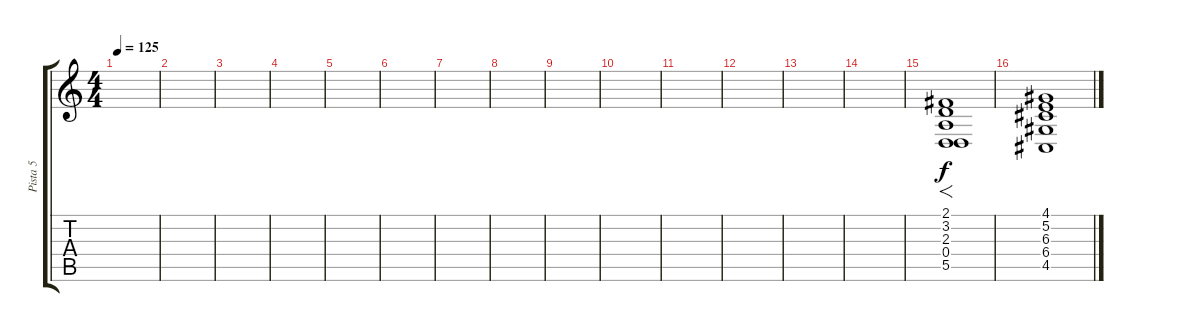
\track ("Pista 5" "Pista 5") {instrument stringensemble1}
\staff {score tabs}
\tuning (E4 B3 G3 D3 A2 E2) {hide}
\ts (4 4)
\tempo 125
\clef g2
\ks c
|
|
|
|
|
|
|
|
|
|
|
|
|
|
(2.1 3.2 2.3 0.4 5.5).1{f} |
(4.1 5.2 6.3 6.4 4.5).1
